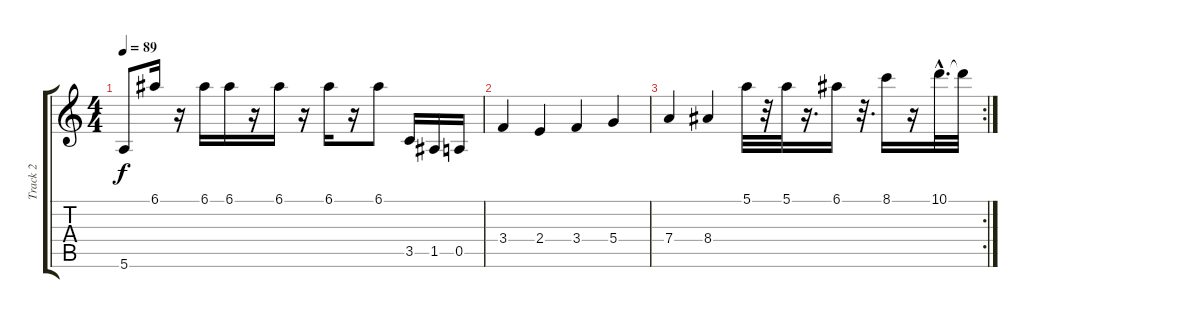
\track ("Track 2" "Track 2") {instrument distortionguitar}
\staff {score tabs}
\tuning (E4 B3 G3 D3 A2 E2) {hide}
\ts (4 4)
\tempo 89
\clef g2
\ks c
5.6{t}.8{dy f} 6.1.16 r.16 6.1.16 6.1.16 r.16 6.1.16 r.16 6.1.16 r.16 6.1.8 3.5.16 1.5.16 0.5.16 |
3.4.4 2.4.4 3.4.4 5.4.4 |
\rc 2
7.4.4 8.4.4 5.1.32 r.32 5.1.32 r.16{d} 6.1.16 r.32{d} 8.1.16 r.16 10.1{hac}.32{d} 10.1{t}.32
